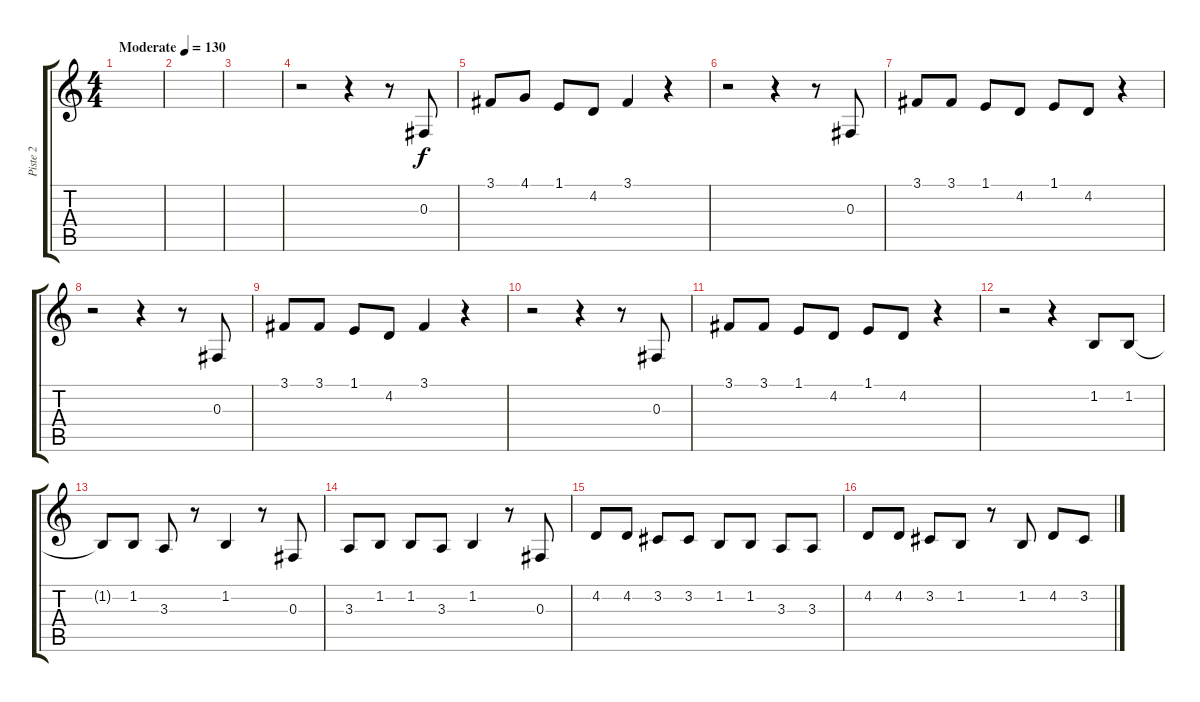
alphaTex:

\track ("Piste 2" "Piste 2") {instrument altosax}
\staff {score tabs}
\tuning (Eb4 Bb3 Gb3 Db3 Ab2 Eb2) {hide}
\ts (4 4)
\tempo (130 "Moderate")
\clef g2
\ks c
|
|
|
r.2 r.4 r.8 0.3.8 |
3.1.8 4.1.8 1.1.8 4.2.8 3.1.4 r.4 |
r.2 r.4 r.8 0.3.8 |
3.1.8 3.1.8 1.1.8 4.2.8 1.1.8 4.2.8 r.4 |
r.2 r.4 r.8 0.3.8 |
3.1.8 3.1.8 1.1.8 4.2.8 3.1.4 r.4 |
r.2 r.4 r.8 0.3.8 |
3.1.8 3.1.8 1.1.8 4.2.8 1.1.8 4.2.8 r.4 |
r.2 r.4 1.2.8 1.2.8 |
1.2{t}.8 1.2.8 3.3.8 r.8 1.2.4 r.8 0.3.8 |
3.3.8 1.2.8 1.2.8 3.3.8 1.2.4 r.8 0.3.8 |
4.2.8 4.2.8 3.2.8 3.2.8 1.2.8 1.2.8 3.3.8 3.3.8 |
4.2.8 4.2.8 3.2.8 1.2.8 r.8 1.2.8 4.2.8 3.2.8
